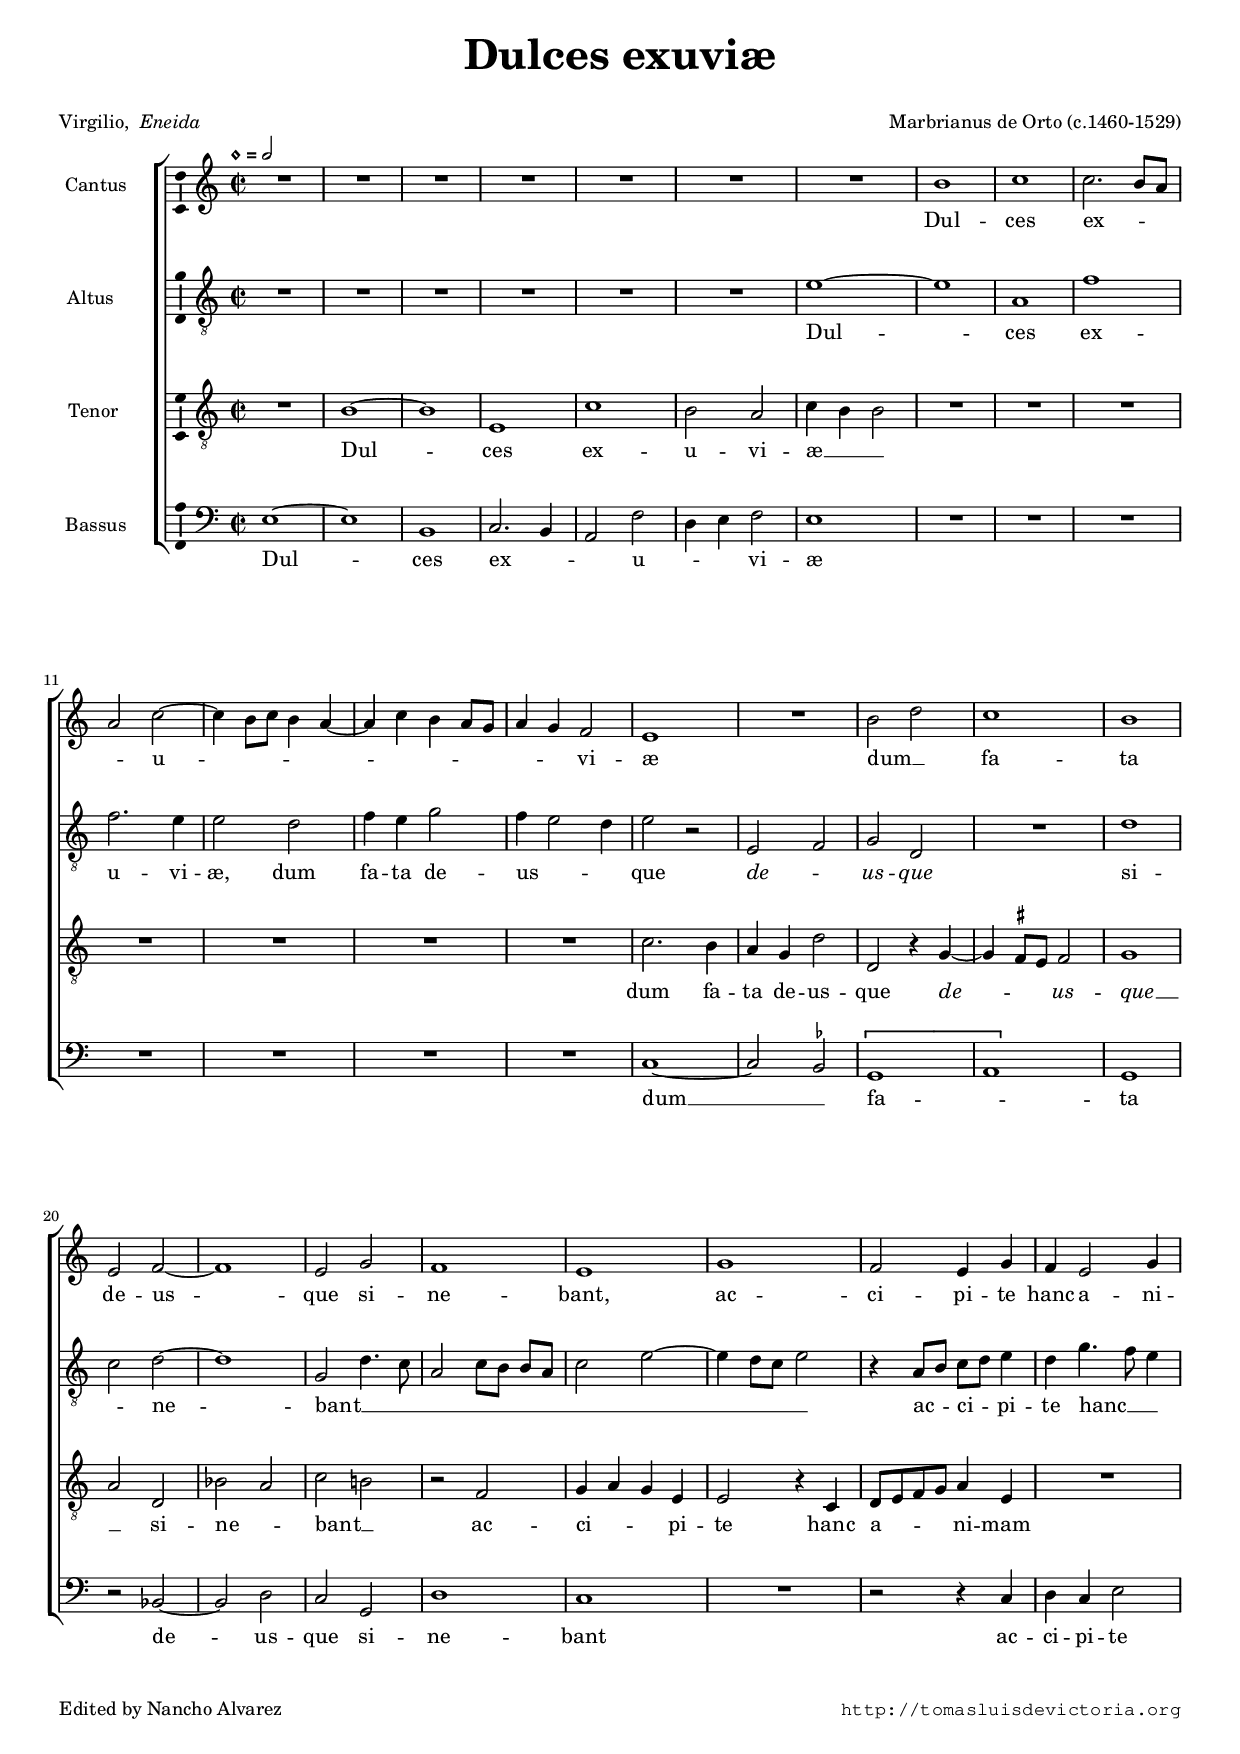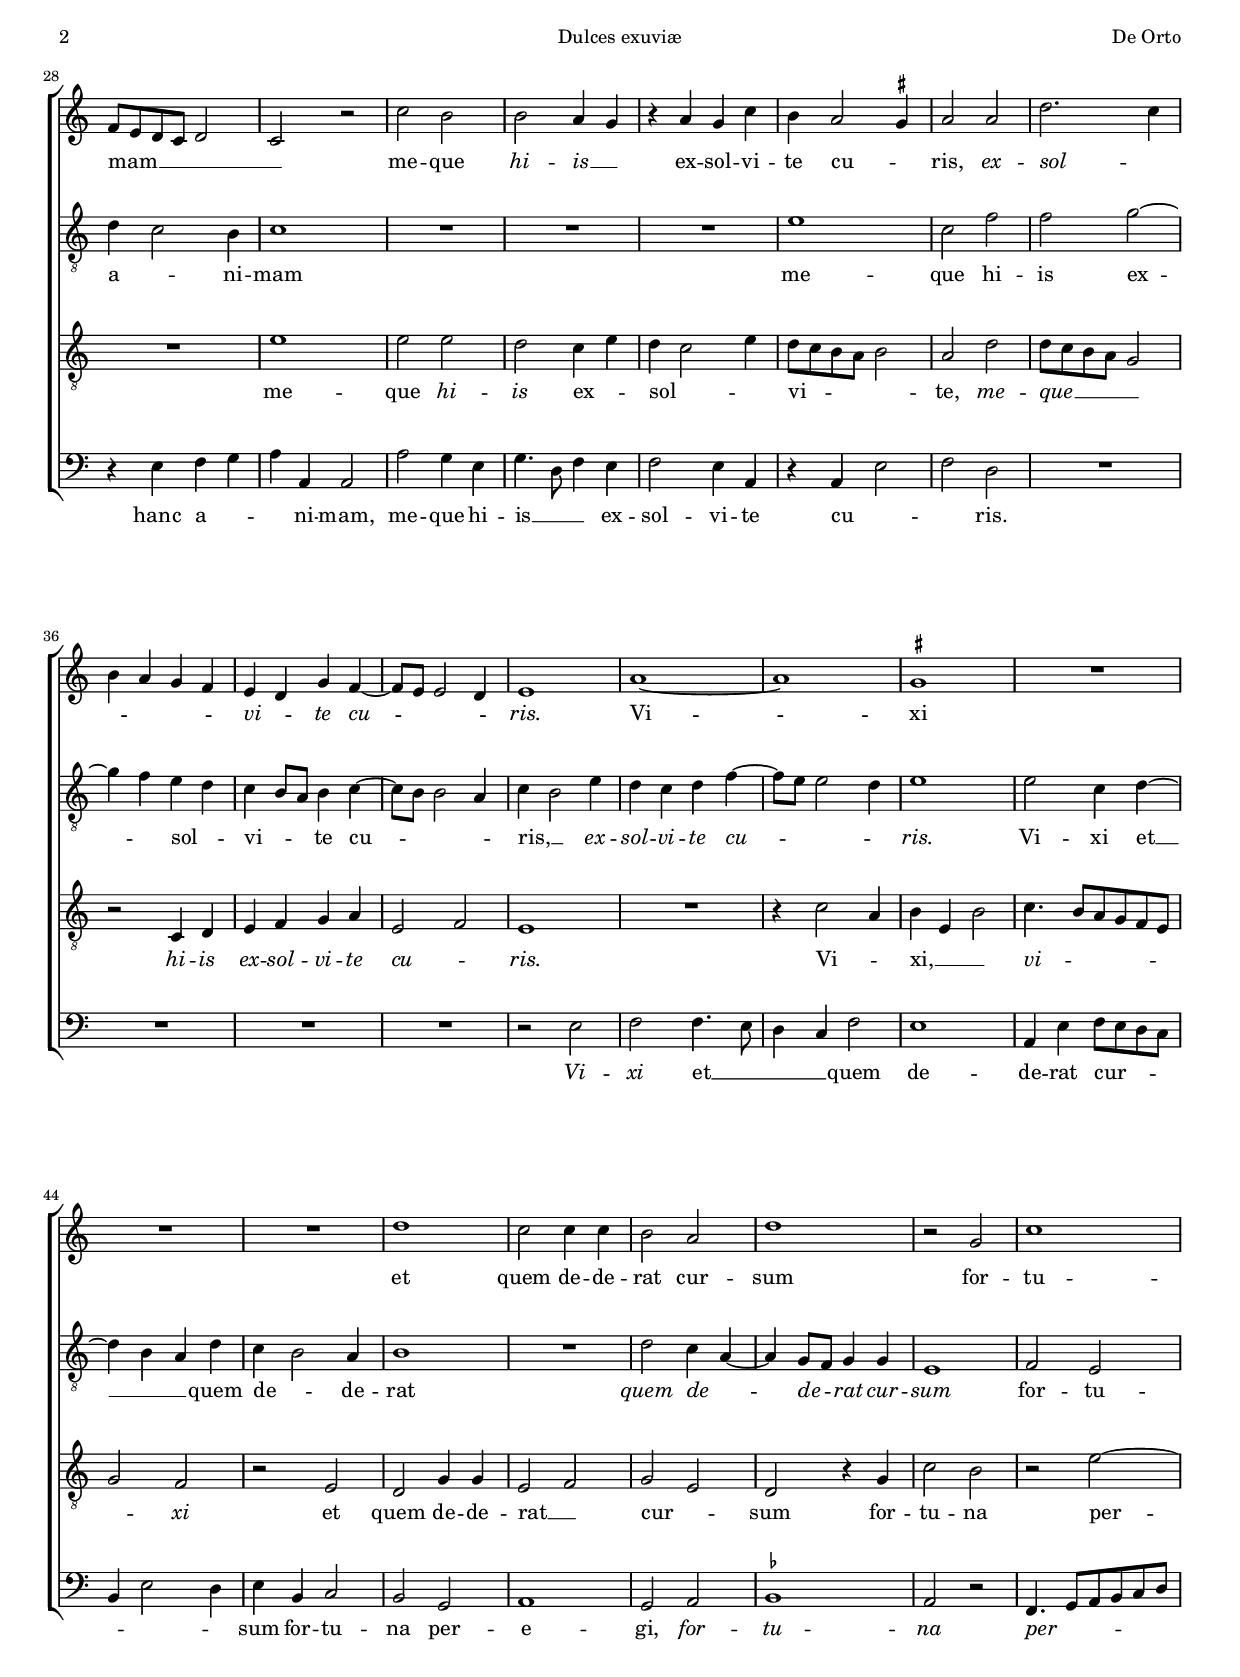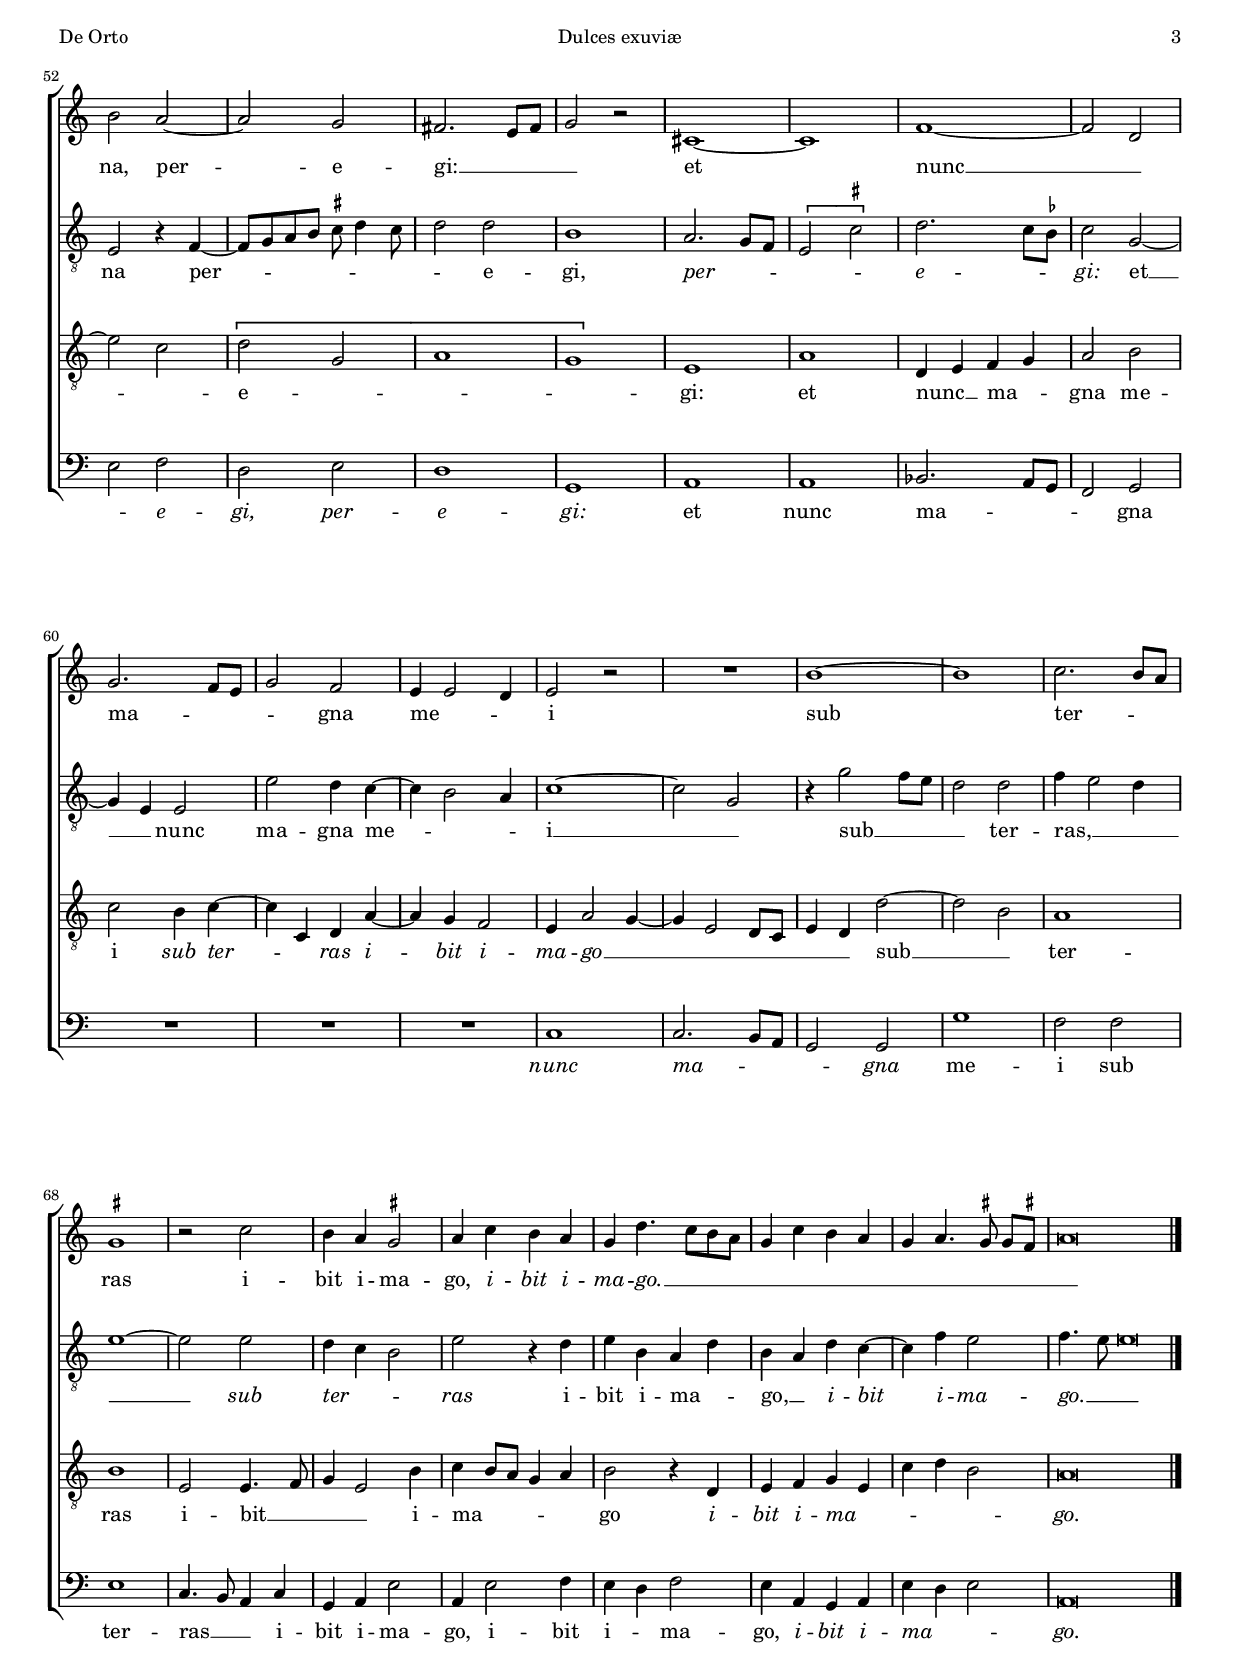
\version "2.18.0"

#(set-default-paper-size "a4")
#(set-global-staff-size 16.3)
#(ly:set-option 'point-and-click #f)
%mobile -s15.5 -i1.5

ss=\once \set suggestAccidentals = ##t
cresc=\markup{\italic "cresc."}
dim=\markup{\italic "dim."}
rit=\markup{\italic "rit."}
italicas=\override LyricText.font-shape = #'italic
rectas=\override LyricText.font-shape = #'upright


htitle="Dulces exuviæ"
hcomposer="De Orto"

\header {
	title=\markup{\fontsize #3 "Dulces exuviæ" }
	subtitle="  "
        composer="Marbrianus de Orto (c.1460-1529)"
        pdfauthor=\composer
	%opus="(-)"
	poet=\markup{"Virgilio, " \italic "Eneida"}
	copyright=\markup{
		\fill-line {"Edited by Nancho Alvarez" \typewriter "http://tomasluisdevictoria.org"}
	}
%	tagline=""
}

global={\key c \major \time 2/2 \skip 1*75 \bar "|." }


cantus=\relative c''{
	\tempo \markup {\smaller \smaller \smaller
		\larger \larger \larger \larger \general-align #Y #DOWN \musicglyph #"noteheads.s0neomensural"
		"="
		\smaller \smaller \general-align #Y #DOWN \note #"2" #1
	}
	R1*7
	b1
	c
	%\once \override LigatureBracket.style = #'dashed-line
	%\[c2. b8 a\]
	c2. b8 a
	a2 c ~
	c4 b8 c b4 a ~
	a c b a8 g
	a4 g f2
	e1
	R1
	b'2 d
	c1
	b
	e,2 f ~
	f1
	e2 g
	f1
	e
	g
	f2 e4 g
	f e2 g4
	f8 e d c d2
	c r 
	c'2 b
	b a4 g
	r a g c
	b a2 \ss gis4
	a2 a
	d2. c4 
	b a g f
	e d g f ~
	f8 e e2 d4
	e1
	a1 ~
	a \ss gis
	R1*3
	d'1
	c2 c4 c
	b2 a
	d1
	r2 g,
	c1
	b2 a ~
	a g
	fis2. e8 fis
	g2 r
	cis,1 ~
	cis
	f1 ~
	f2 d
	g2. f8 e
	g2 f
	e4 e2 d4
	e2 r
	R1
	b'1 ~
	b
	c2. b8 a
	\ss gis1
	r2 c
	b4 a \ss gis2
	a4 c b a
	g d'4. c8 b a
	g4 c b a
	g a4. \ss gis8 gis[ \ss fis]
	a\breve*1/2
}

altus=\relative c'{
	R1*6
	e1 ~
	e
	a,
	f'
	f2. e4
	e2 d
	f4 e g2
	f4 e2 d4
	e2 r
	e,2 f
	g d
	R1
	d'1
	c2 d ~
	d1
	g,2 d'4. c8
	a2 c8[ b] b[ a]
	c2 e ~
	e4 d8 c e2
	r4 a,8 b c d e4
	d4 g4. f8 e4
	d4 c2 b4
	c1
	R1*3
	e1
	c2 f
	f g ~
	g4 f e d
	c b8 a b4 c ~
	c8 b b2 a4
	c4 b2 e4
	d4 c d f ~
	f8 e e2 d4
	e1
	e2 c4 d ~
	d b a d
	c b2 a4
	b1
	R1
	d2 c4 a ~
	a g8 f g4 g
	e1
	f2 e
	e2 r4 f ~
	f8 g a b \ss cis d4 cis8
	d2 d
	b1
	a2. g8 f
	\[e2 \ss cis'\]
	d2. c8 \ss bes
	c2 g ~
	g4 e e2
	e'2 d4 c ~
	c b2 a4
	c1 ~
	c2 g
	r4 g'2 f8 e
	d2 d
	f4 e2 d4
	e1 ~
	e2 e
	d4 c b2
	e r4 d
	e b a d
	b a d c ~
	c f e2
	f4. e8 e\breve*1/4
}

tenor=\relative c'{
	R1
	b1 ~
	b
	e,
	c'
	b2 a
	c4 b b2
	R1*7
	c2. b4
	a g d'2
	d, r4 g ~
	g \ss fis8 e fis2
	g1
	a2 d,
	bes' a
	c b!
	r2 f
	g4 a g e
	e2 r4 c
	d8 e f g a4 e
	R1*2
	e'1
	e2 e
	d c4 e
	d4 c2 e4
	d8 c b a b2
	a2 d
	d8 c b a g2
	r2 c,4 d
	e f g a
	e2 f
	e1
	R1
	r4 c'2 a4
	b e, b'2
	c4. b8[ a g f e]
	g2 f
	r2 e
	d2 g4 g e2 f
	g e
	d r4 g
	c2 b
	r2 e ~
	e c
	\[d2 g, 
	a1 g\]
	e1
	a
	d,4 e f g 
	a2 b
	c b4 c ~
	c c, d a' ~
	a g f2
	e4 a2 g4 ~
	g4 e2 d8 c
	e4 d d'2 ~
	d b
	a1
	b
	e,2 e4. f8
	g4 e2 b'4
	c b8 a g4 a
	b2 r4 d,
	e f g e
	c' d b2
	a\breve*1/2
}

bassus=\relative c{
	e1 ~
	e
	b
	c2. b4
	a2 f'
	d4 e f2
	e1
	R1*7
	c1 ~
	c2 \ss bes
	\[g1
	a\]
	g
	r2 bes ~
	bes d
	c g
	d'1
	c
	R1
	r2 r4 c
	d c e2
	r4 e f g
	a a, a2
	a'2 g4 e
	g4. d8 f4 e
	f2 e4 a,
	r4 a e'2
	f2 d
	R1*4
	r2 e
	f2 f4. e8
	d4 c f2
	e1
	a,4 e' f8 e d c
	b4 e2 d4
	e b c2
	b2 g
	a1
	g2 a
	\ss bes1
	a2 r
	f4. g8[ a b c d]
	e2 f
	d e
	d1
	g,
	a
	a
	bes2. a8 g
	f2 g
	R1*3
	c1
	c2. b8 a
	g2 g
	g'1
	f2 f
	e1
	c4. b8 a4 c
	g a e'2
	a,4 e'2 f4
	e d f2
	e4 a, g a
	e' d e2
	a,\breve*1/2
}


textocantus=\lyricmode{
Dul -- ces ex -- _ _ _ u -- _ _ _ _ _ _ _ _ _ _ vi -- æ
dum __ _ fa -- ta de -- us -- que si -- ne -- bant,
ac -- ci -- pi -- te hanc a -- ni -- mam __ _ _ _ _ _ 
me -- que \italicas hi -- is __ _ \rectas
ex -- sol -- vi -- te cu -- _ ris,
\italicas
ex -- sol -- _ _ _ _ _ vi -- _ te cu -- _ _ _ ris.
\rectas
Vi -- xi
et quem de -- de -- rat cur -- sum
for -- tu -- na,
per -- e -- gi: __ _ _ _
et nunc __ _ ma -- _ _ _ gna me -- _ _ i
sub ter -- _ _ ras i -- bit i -- ma -- go,
\italicas
i -- bit i -- ma -- go. __ _ _ _ _ _ _ _ _ _ _ _ _ _ 
}

textoaltus=\lyricmode{
Dul -- ces ex -- u -- vi -- æ,
dum fa -- ta de -- us -- _ _ que
\italicas
de -- _ us -- que
\rectas
si -- _ ne -- bant __ _ _ _ _ _ _ _ _ _ _ _ _ 
ac -- _ ci -- _ pi -- te hanc __ _ _ a -- _ ni -- mam
me -- que hi -- is ex -- _ sol -- _ vi -- _ _ te cu -- _ _ _ ris, __ _ 
\italicas
ex -- sol -- vi -- te cu -- _ _ _ ris.
\rectas
Vi -- xi et __ _ _ quem de -- _ de -- rat
\italicas
quem de -- _ de -- _ rat cur -- sum
\rectas
for -- tu -- na
per -- _ _ _ _ _ _ _ e -- gi,
\italicas
per -- _ _ _ _ e -- _ _ gi:
\rectas
et __ _ nunc ma -- gna me -- _ _ i __ _ 
sub __ _ _ _ ter -- ras, __ _ _ _
\italicas
sub ter -- _ _ ras
\rectas
i -- bit i -- ma -- _ go, __ _ 
\italicas
i -- bit i -- ma -- go. __ _ _ 
}

textotenor=\lyricmode{
Dul -- ces ex -- u -- vi -- æ __ _ _ 
dum fa -- ta de -- us -- que
\italicas
de -- _ _ us -- que __ _ 
\rectas
si -- ne -- _ bant __ _ 
ac -- ci -- _ _ pi -- te
hanc a -- _ _ _ ni -- mam
me -- que \italicas hi -- is \rectas
ex -- _ sol -- _ _ vi -- _ _ _ _ te,
\italicas
me -- que __ _ _ _ _ 
hi -- is ex -- sol -- vi -- te cu -- _ ris.
\rectas
Vi -- _ xi, __ _ _ 
\italicas
vi -- _ _ _ _ _ _ xi
\rectas
et quem de -- de -- rat __ _ cur -- _ sum
for -- tu -- na
per -- _ e -- _ _ _ gi:
et nunc __ _ ma -- _ gna me -- i
\italicas
sub ter -- _ ras i -- bit i -- ma -- go __ _ _ _ _ _ _ 
\rectas
sub __ _ ter -- ras
i -- bit __ _ _ _ i -- ma -- _ _ _ _ go
\italicas
i -- bit i -- ma -- _ _ _ _ go.
}

textobassus=\lyricmode{
Dul -- ces ex -- _ _ u -- _ _ vi -- æ
dum __ _ fa -- _ ta
de -- us -- que si -- ne -- bant
ac -- ci -- pi -- te
hanc a -- _ _ ni -- mam,
me -- que hi -- is __ _ _ ex -- sol -- vi -- te
cu -- _ _ ris.
\italicas
Vi -- xi
\rectas
et __ _ _ _ quem de -- de -- rat cur -- _ _ _ _ _ _ sum for -- tu -- na
per -- e -- gi,
\italicas
for -- tu -- na
per -- _ _ _ _ _ _ e -- gi,
per -- e -- gi:
\rectas
et nunc ma -- _ _ _ gna
\italicas
nunc ma -- _ _ _ gna
\rectas
me -- i sub ter -- ras __ _ _ i -- bit i -- ma -- go,
i -- bit i -- _ ma -- go,
\italicas
i -- bit i -- ma -- _ _ go.
}




\score {
\new ChoirStaff<<

	\new Staff <<\global
	\new Voice="v1" {
		\set Staff.instrumentName="Cantus " 
		\clef "treble"
		\cantus }
	\new Lyrics \lyricsto "v1" {\textocantus }
	>>

	
	\new Staff << \global
	\new Voice="v2" {
		\set Staff.instrumentName="Altus   "
		\clef "G_8" 
		\altus}
	\new Lyrics \lyricsto "v2" {\textoaltus }
	>>

	
	\new Staff <<\global
	\new Voice="v3" {
		\set Staff.instrumentName="Tenor  "
		\clef "G_8"
		\tenor }
	\new Lyrics \lyricsto "v3" {\textotenor }
	>>
	

	\new Staff <<\global
	\new Voice="v4" {
		\set Staff.instrumentName="Bassus "
		\clef "bass" 
		\bassus }
	\new Lyrics \lyricsto "v4" {\textobassus }
	>>
	
>>

\layout{ 
	\context {\Lyrics 
		\override VerticalAxisGroup.staff-affinity = #UP
		\override VerticalAxisGroup.nonstaff-relatedstaff-spacing =
			#'((basic-distance . 0) (minimum-distance . 0) (padding . 1))
		\override LyricText.font-size = #1.2
		\override LyricHyphen.minimum-distance = #0.5
	}
	\context {\Score 
		tempoHideNote = ##t
		\override BarNumber.padding = #2 
	}
	\context {\Voice 
		%melismaBusyProperties = #'()
		%autoBeaming = ##f
	}
	\context {\Staff 
                %\RemoveEmptyStaves
                %\override VerticalAxisGroup.remove-first = ##t
		\override VerticalAxisGroup.staff-staff-spacing =
			#'((basic-distance . 11) (minimum-distance . 0) (padding . 1))
		\consists Ambitus_engraver 
		\override LigatureBracket.padding = #1
	}
}

%\midi { \mtempo }

}


\paper{
	evenHeaderMarkup=\markup  \fill-line { \fromproperty #'page:page-number-string \htitle \hcomposer }
	oddHeaderMarkup= \markup  \fill-line { \on-the-fly #not-first-page \hcomposer \on-the-fly #not-first-page \htitle \on-the-fly #not-first-page \fromproperty #'page:page-number-string }
	%system-count=20
	%page-count = 8
	ragged-last-bottom = ##f
	indent=1.8\cm
	system-system-spacing =
	#'((basic-distance . 19) (minimum-distance . 0) (padding . 5))
	top-system-spacing = % header
	#'((basic-distance . 8) (minimum-distance . 0) (padding . 0))
	last-bottom-spacing = % footer
	#'((basic-distance . 12) (minimum-distance . 0) (padding . 0))

}
